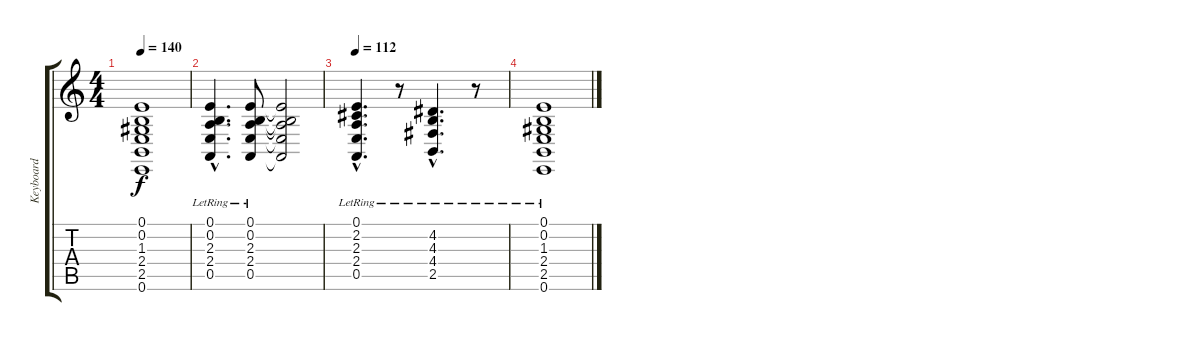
\track ("Keyboard" "Keyboard") {instrument electricpiano2}
\staff {score tabs}
\tuning (E4 B3 G3 D3 A2 E2) {hide}
\ts (4 4)
\tempo 140
\clef g2
\ks c
(0.1{t} 0.2{t} 1.3{t} 2.4{t} 2.5{t} 0.6{t}).1{dy f} |
(0.1{hac lr} 0.2{hac lr} 2.3{hac lr} 2.4{hac lr} 0.5{hac lr}).4{d} (0.1{lr} 0.2{lr} 2.3{lr} 2.4{lr} 0.5{lr}).8 (0.1{t} 0.2{t} 2.3{t} 2.4{t} 0.5{t}).2 |
\tempo 112
(0.1{hac lr} 2.2{hac lr} 2.3{hac lr} 2.4{hac lr} 0.5{hac lr}).4{d} r.8 (4.2{hac lr} 4.3{hac lr} 4.4{hac lr} 2.5{hac lr}).4{d} r.8 |
(0.1{lr} 0.2{lr} 1.3{lr} 2.4{lr} 2.5{lr} 0.6{lr}).1
